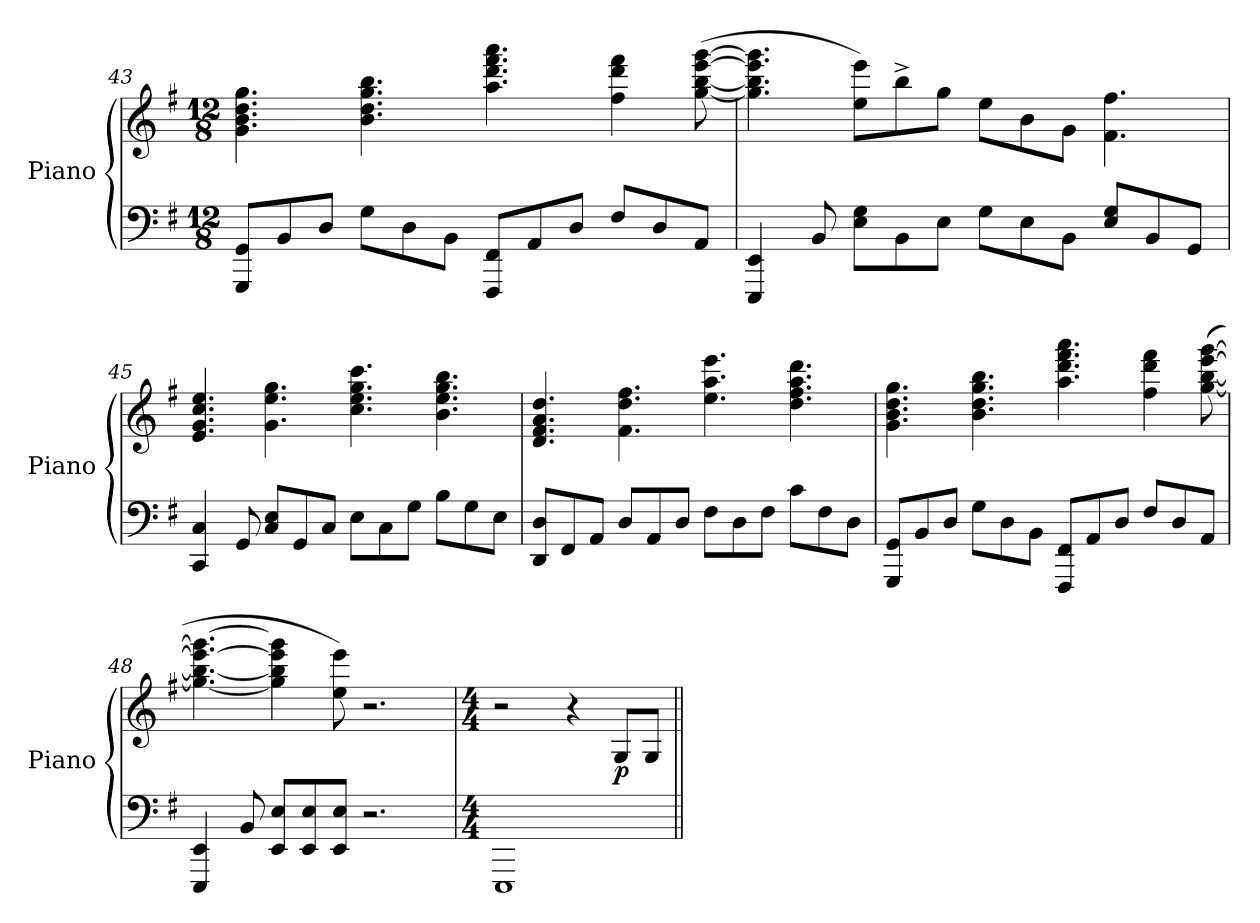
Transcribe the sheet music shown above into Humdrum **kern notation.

**kern	**kern	**dynam
*part1	*part1	*part1
*staff2	*staff1	*staff1/2
*I"Piano	*	*
*I'Piano	*	*
!!LO:LB:g=z
*clefF4	*clefG2	*
*k[f#]	*k[f#]	*
*M12/8	*M12/8	*
=43	=43	=43
8GGG/ 8GG/L	4.g\ 4.b\ 4.dd\ 4.gg\	.
8BB/	.	.
8D/J	.	.
8G\L	4.b\ 4.dd\ 4.gg\ 4.bb\	.
8D\	.	.
8BB\J	.	.
8FFF#/ 8FF#/L	4.aa\ 4.ddd\ 4.fff#\ 4.aaa\	.
8AA/	.	.
8D/J	.	.
8F#/L	4ff#\ 4ddd\ 4fff#\	.
8D/	.	.
8AA/J	(>[<8gg\ [<8bb\ [>8eee\ [>8ggg\	.
=44	=44	=44
4EEE/ 4EE/	4.gg\] 4.bb\] 4.eee\] 4.ggg\]	.
8BB/	.	.
8E\ 8G\L	8ee\ 8eee\L)	.
8BB\	8bb^>\	.
8E\J	8gg\J	.
8G\L	8ee\L	.
8E\	8b\	.
8BB\J	8g\J	.
8E/ 8G/L	4.f#\ 4.ff#\	.
8BB/	.	.
8GG/J	.	.
=45	=45	=45
4CC/ 4C/	4.e/ 4.g/ 4.cc/ 4.ee/	.
8GG/	.	.
8C/ 8E/L	4.g\ 4.ee\ 4.gg\	.
8GG/	.	.
8C/J	.	.
8E\L	4.cc\ 4.ee\ 4.gg\ 4.ccc\	.
8C\	.	.
8G\J	.	.
8B\L	4.b\ 4.ee\ 4.gg\ 4.bb\	.
8G\	.	.
8E\J	.	.
!!LO:LB:g=z
=46	=46	=46
8DD/ 8D/L	4.d/ 4.f#/ 4.a/ 4.dd/	.
8FF#/	.	.
8AA/J	.	.
8D/L	4.f#\ 4.dd\ 4.ff#\	.
8AA/	.	.
8D/J	.	.
8F#\L	4.ee\ 4.aa\ 4.eee\	.
8D\	.	.
8F#\J	.	.
8c\L	4.dd\ 4.ff#\ 4.aa\ 4.ddd\	.
8F#\	.	.
8D\J	.	.
=47	=47	=47
8GGG/ 8GG/L	4.g\ 4.b\ 4.dd\ 4.gg\	.
8BB/	.	.
8D/J	.	.
8G\L	4.b\ 4.dd\ 4.gg\ 4.bb\	.
8D\	.	.
8BB\J	.	.
8FFF#/ 8FF#/L	4.aa\ 4.ddd\ 4.fff#\ 4.aaa\	.
8AA/	.	.
8D/J	.	.
8F#/L	4ff#\ 4ddd\ 4fff#\	.
8D/	.	.
8AA/J	(>[<8gg\ [<8bb\ [>8eee\ [>8ggg\	.
=48	=48	=48
4EEE/ 4EE/	4.gg\_< 4.bb\_< 4.eee\_> 4.ggg\_>	.
8BB/	.	.
8EE/ 8E/L	4gg\] 4bb\] 4eee\] 4ggg\]	.
8EE/ 8E/	.	.
8EE/ 8E/J	8ee\ 8eee\)	.
2.r	2.rcc	.
=49	=49	=49
*M4/4	*M4/4	*
1EEE	2rcc	.
.	4r	.
!	!	!LO:DY:b
.	8G/L	p
.	8G/J	.
=||	=||	=||
*-	*-	*-
